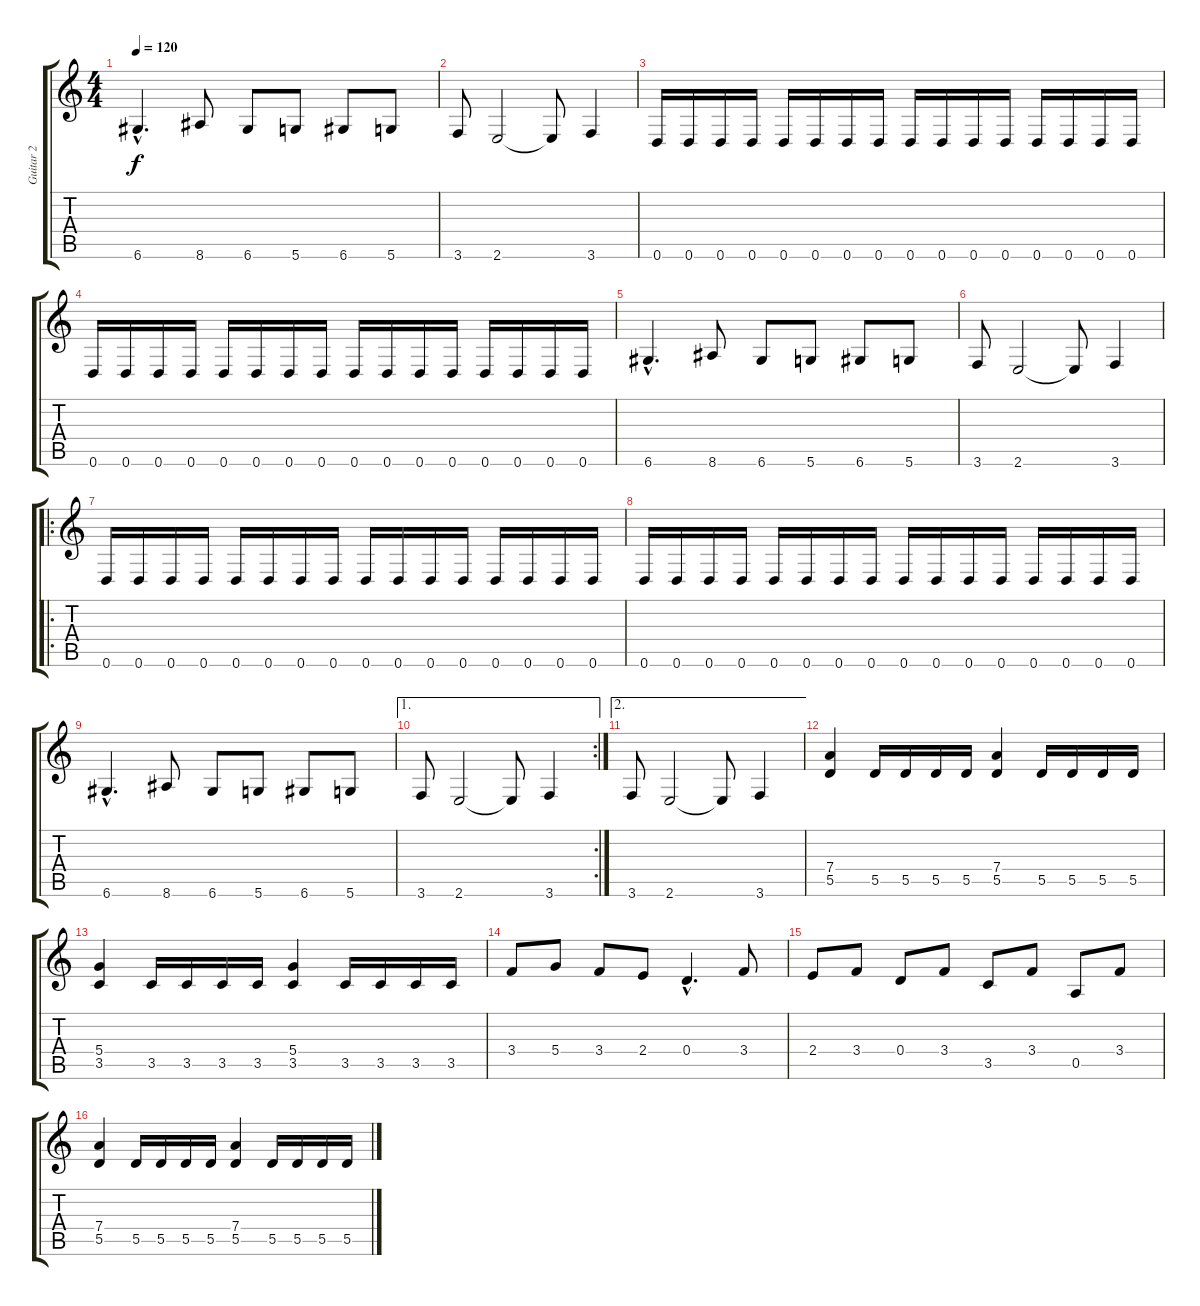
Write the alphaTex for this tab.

\track ("Guitar 2" "Guitar 2") {instrument distortionguitar}
\staff {score tabs}
\tuning (E4 B3 G3 D3 A2 D2) {hide}
\ts (4 4)
\tempo 120
\clef g2
\ks c
6.6{hac}.4{d dy f} 8.6.8 6.6.8 5.6.8 6.6.8 5.6.8 |
3.6.8 2.6.2 2.6{t}.8 3.6.4 |
0.6.16 0.6.16 0.6.16 0.6.16 0.6.16 0.6.16 0.6.16 0.6.16 0.6.16 0.6.16 0.6.16 0.6.16 0.6.16 0.6.16 0.6.16 0.6.16 |
0.6.16 0.6.16 0.6.16 0.6.16 0.6.16 0.6.16 0.6.16 0.6.16 0.6.16 0.6.16 0.6.16 0.6.16 0.6.16 0.6.16 0.6.16 0.6.16 |
6.6{hac}.4{d} 8.6.8 6.6.8 5.6.8 6.6.8 5.6.8 |
3.6.8 2.6.2 2.6{t}.8 3.6.4 |
\ro
0.6.16 0.6.16 0.6.16 0.6.16 0.6.16 0.6.16 0.6.16 0.6.16 0.6.16 0.6.16 0.6.16 0.6.16 0.6.16 0.6.16 0.6.16 0.6.16 |
0.6.16 0.6.16 0.6.16 0.6.16 0.6.16 0.6.16 0.6.16 0.6.16 0.6.16 0.6.16 0.6.16 0.6.16 0.6.16 0.6.16 0.6.16 0.6.16 |
6.6{hac}.4{d} 8.6.8 6.6.8 5.6.8 6.6.8 5.6.8 |
\ae 1
\rc 2
3.6.8 2.6.2 2.6{t}.8 3.6.4 |
\ae 2
3.6.8 2.6.2 2.6{t}.8 3.6.4 |
(7.4 5.5).4 5.5.16 5.5.16 5.5.16 5.5.16 (7.4 5.5).4 5.5.16 5.5.16 5.5.16 5.5.16 |
(5.4 3.5).4 3.5.16 3.5.16 3.5.16 3.5.16 (5.4 3.5).4 3.5.16 3.5.16 3.5.16 3.5.16 |
3.4.8 5.4.8 3.4.8 2.4.8 0.4{hac}.4{d} 3.4.8 |
2.4.8 3.4.8 0.4.8 3.4.8 3.5.8 3.4.8 0.5.8 3.4.8 |
(7.4 5.5).4 5.5.16 5.5.16 5.5.16 5.5.16 (7.4 5.5).4 5.5.16 5.5.16 5.5.16 5.5.16
